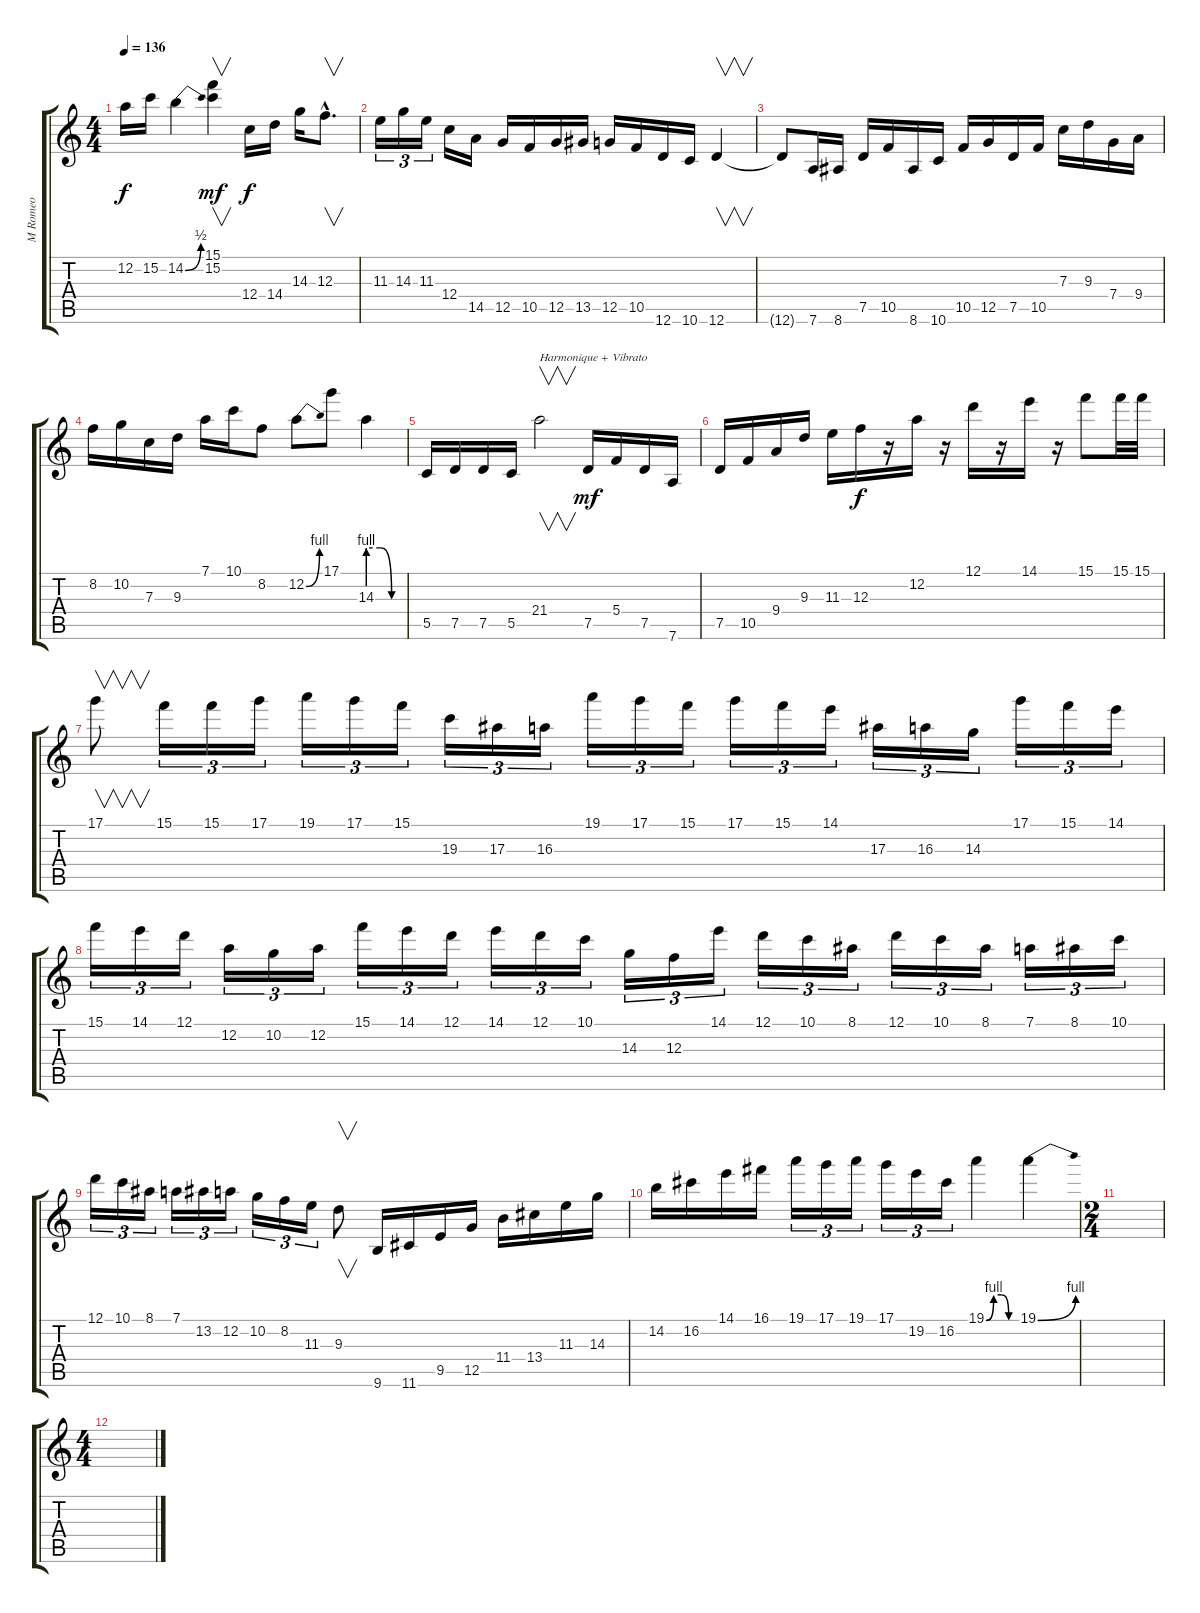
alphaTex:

\track ("M Romeo" "M Romeo") {instrument overdrivenguitar}
\staff {score tabs}
\tuning (D4 A3 F3 C3 G2 D2) {hide}
\ts (4 4)
\tempo 136
\clef g2
\ks c
12.2.16{dy f} 15.2.16 14.2{be (bend 0 0 60 2)}.4 (15.1 15.2).4{v dy mf} 12.4.16{dy f} 14.4.16 14.3.16 12.3{hac}.8{v d} |
11.3.16{tu (3 2)} 14.3.16{tu (3 2)} 11.3.16{tu (3 2)} 12.4.16 14.5.16 12.5.16 10.5.16 12.5.16 13.5.16 12.5.16 10.5.16 12.6.16 10.6.16 12.6.4{v} |
12.6{t}.8 7.6.16 8.6.16 7.5.16 10.5.16 8.6.16 10.6.16 10.5.16 12.5.16 7.5.16 10.5.16 7.3.16 9.3.16 7.4.16 9.4.16 |
8.2.16 10.2.16 7.3.16 9.3.16 7.1.16 10.1.16 8.2.8 12.2{be (bend 0 0 60 4)}.8 17.1.8 14.3{be (custom 0 4 20 4 40 0 60 0)}.4 |
5.5.16 7.5.16 7.5.16 5.5.16 21.4.2{v txt "Harmonique + Vibrato"} 7.5.16{dy mf} 5.4.16 7.5.16 7.6.16 |
7.5.16 10.5.16 9.4.16 9.3.16 11.3.16 12.3.16{dy f} r.16 12.2.16 r.16 12.1.16 r.16 14.1.16 r.16 15.1.8 15.1.32 15.1.32 |
17.1.8{v} 15.1.16{tu (3 2)} 15.1.16{tu (3 2)} 17.1.16{tu (3 2)} 19.1.16{tu (3 2)} 17.1.16{tu (3 2)} 15.1.16{tu (3 2)} 19.3.16{tu (3 2)} 17.3.16{tu (3 2)} 16.3.16{tu (3 2)} 19.1.16{tu (3 2)} 17.1.16{tu (3 2)} 15.1.16{tu (3 2)} 17.1.16{tu (3 2)} 15.1.16{tu (3 2)} 14.1.16{tu (3 2)} 17.3.16{tu (3 2)} 16.3.16{tu (3 2)} 14.3.16{tu (3 2)} 17.1.16{tu (3 2)} 15.1.16{tu (3 2)} 14.1.16{tu (3 2)} |
15.1.16{tu (3 2)} 14.1.16{tu (3 2)} 12.1.16{tu (3 2)} 12.2.16{tu (3 2)} 10.2.16{tu (3 2)} 12.2.16{tu (3 2)} 15.1.16{tu (3 2)} 14.1.16{tu (3 2)} 12.1.16{tu (3 2)} 14.1.16{tu (3 2)} 12.1.16{tu (3 2)} 10.1.16{tu (3 2)} 14.3.16{tu (3 2)} 12.3.16{tu (3 2)} 14.1.16{tu (3 2)} 12.1.16{tu (3 2)} 10.1.16{tu (3 2)} 8.1.16{tu (3 2)} 12.1.16{tu (3 2)} 10.1.16{tu (3 2)} 8.1.16{tu (3 2)} 7.1.16{tu (3 2)} 8.1.16{tu (3 2)} 10.1.16{tu (3 2)} |
12.1.16{tu (3 2)} 10.1.16{tu (3 2)} 8.1.16{tu (3 2)} 7.1.16{tu (3 2)} 13.2.16{tu (3 2)} 12.2.16{tu (3 2)} 10.2.16{tu (3 2)} 8.2.16{tu (3 2)} 11.3.16{tu (3 2)} 9.3.8{v} 9.6.16 11.6.16 9.5.16 12.5.16 11.4.16 13.4.16 11.3.16 14.3.16 |
14.2.16 16.2.16 14.1.16 16.1.16 19.1.16{tu (3 2)} 17.1.16{tu (3 2)} 19.1.16{tu (3 2)} 17.1.16{tu (3 2)} 19.2.16{tu (3 2)} 16.2.16{tu (3 2)} 19.1{be (custom 0 0 15 4 30 4 45 0 60 0)}.4 19.1{be (bend 0 0 60 4)}.4 |
\ts (2 4)
|
\ts (4 4)
